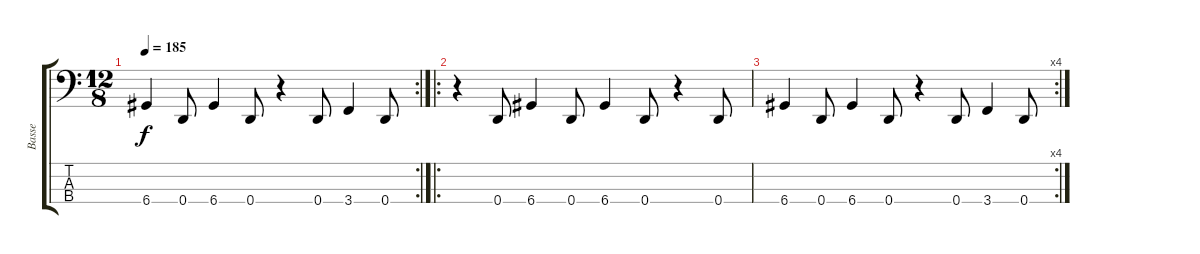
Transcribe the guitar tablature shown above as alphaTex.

\track ("Basse" "Basse") {instrument electricbasspick}
\staff {score tabs}
\tuning (G2 D2 A1 D1) {hide}
\rc 2
\ts (12 8)
\tempo 185
\clef f4
\ks c
6.4.4{dy f} 0.4.8 6.4.4 0.4.8 r.4 0.4.8 3.4.4 0.4.8 |
\ro
r.4 0.4.8 6.4.4 0.4.8 6.4.4 0.4.8 r.4 0.4.8 |
\rc 4
6.4.4 0.4.8 6.4.4 0.4.8 r.4 0.4.8 3.4.4 0.4.8
